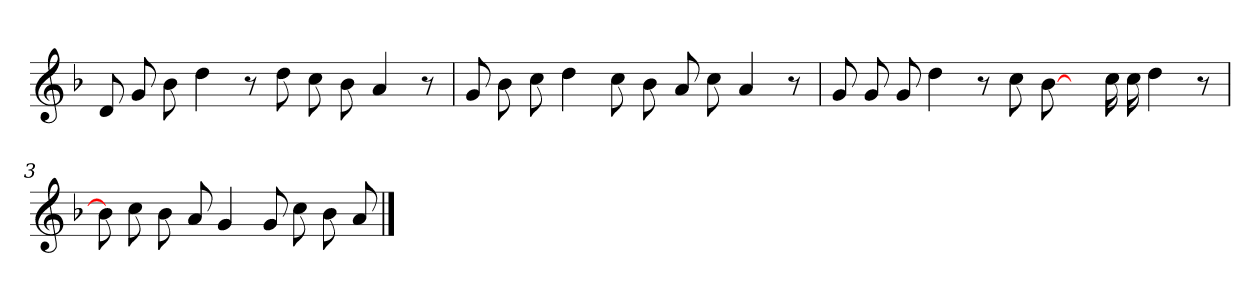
**kern
*part1
*staff1
*clefG2
*k[b-]
=
8d
8g
8b-
4dd
8r
8dd
8cc
8b-
4a
8r
=1
8g
8b-
8cc
4dd
8cc
8b-
8a
8cc
4a
8r
=2
8g
8g
8g
4dd
8r
8cc
[8b-
8ryy
16cc
16cc
4dd
8r
=3
8b-]
8cc
8b-
8a
4g
8g
8cc
8b-
8a
==
*-
